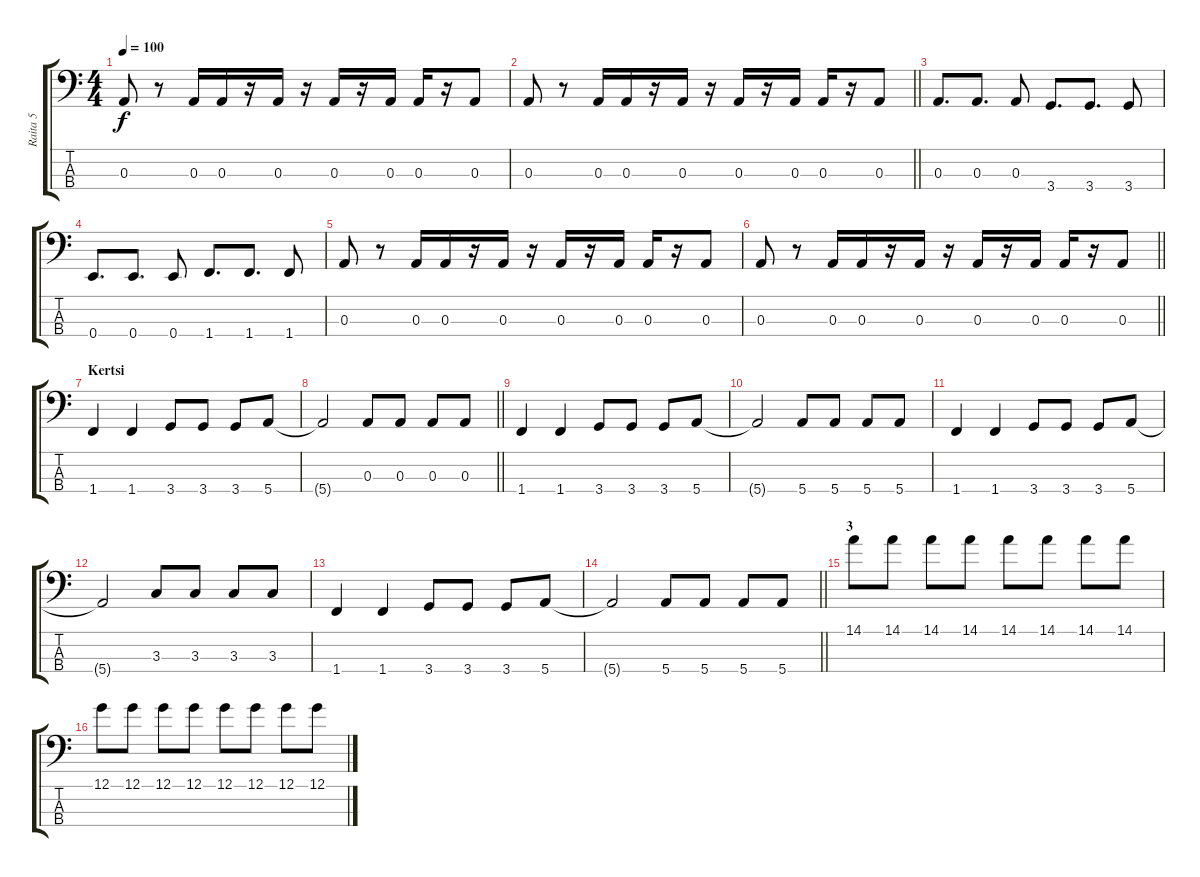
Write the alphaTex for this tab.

\track ("Raita 5" "Raita 5") {instrument electricbasspick}
\staff {score tabs}
\tuning (G2 D2 A1 E1) {hide}
\ts (4 4)
\tempo 100
\clef f4
\ks c
0.3.8{dy f} r.8 0.3.16 0.3.16 r.16 0.3.16 r.16 0.3.16 r.16 0.3.16 0.3.16 r.16 0.3.8 |
\barLineRight lightlight
0.3.8 r.8 0.3.16 0.3.16 r.16 0.3.16 r.16 0.3.16 r.16 0.3.16 0.3.16 r.16 0.3.8 |
0.3.8{d} 0.3.8{d} 0.3.8 3.4.8{d} 3.4.8{d} 3.4.8 |
0.4.8{d} 0.4.8{d} 0.4.8 1.4.8{d} 1.4.8{d} 1.4.8 |
0.3.8 r.8 0.3.16 0.3.16 r.16 0.3.16 r.16 0.3.16 r.16 0.3.16 0.3.16 r.16 0.3.8 |
\barLineRight lightlight
0.3.8 r.8 0.3.16 0.3.16 r.16 0.3.16 r.16 0.3.16 r.16 0.3.16 0.3.16 r.16 0.3.8 |
\section ("" "Kertsi")
1.4.4 1.4.4 3.4.8 3.4.8 3.4.8 5.4.8 |
\barLineRight lightlight
5.4{t}.2 0.3.8 0.3.8 0.3.8 0.3.8 |
1.4.4 1.4.4 3.4.8 3.4.8 3.4.8 5.4.8 |
5.4{t}.2 5.4.8 5.4.8 5.4.8 5.4.8 |
1.4.4 1.4.4 3.4.8 3.4.8 3.4.8 5.4.8 |
5.4{t}.2 3.3.8 3.3.8 3.3.8 3.3.8 |
1.4.4 1.4.4 3.4.8 3.4.8 3.4.8 5.4.8 |
\barLineRight lightlight
5.4{t}.2 5.4.8 5.4.8 5.4.8 5.4.8 |
\section ("" "3")
14.1.8 14.1.8 14.1.8 14.1.8 14.1.8 14.1.8 14.1.8 14.1.8 |
12.1.8 12.1.8 12.1.8 12.1.8 12.1.8 12.1.8 12.1.8 12.1.8
